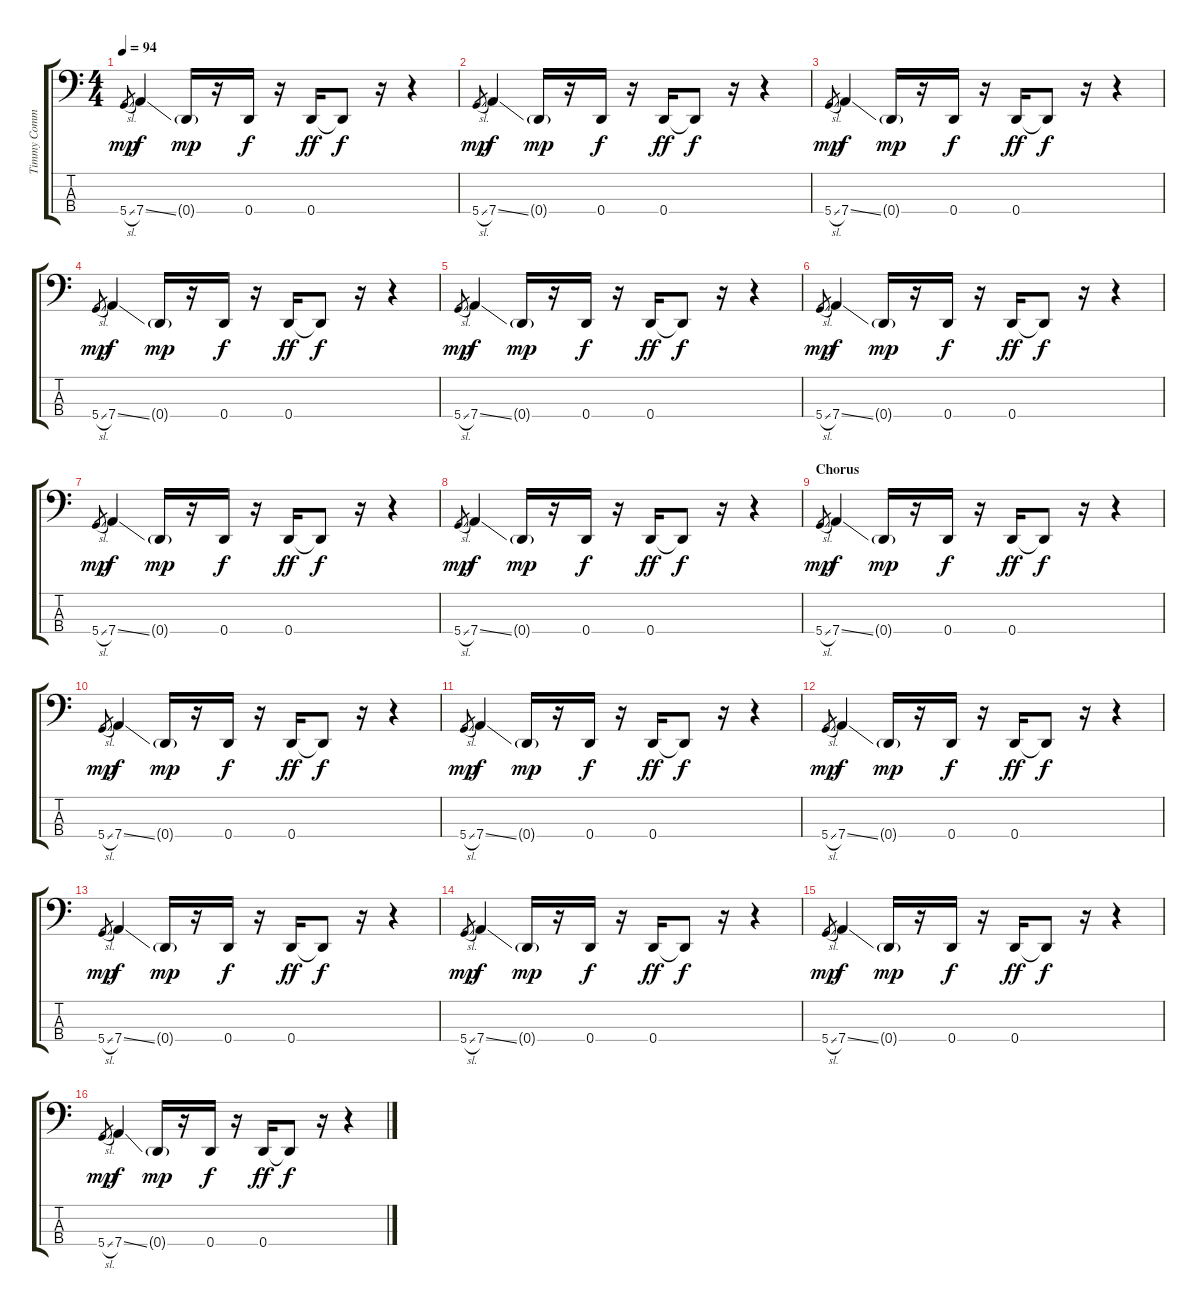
\track ("Timmy Commerford / Bass" "Timmy Comm") {instrument slapbass2}
\staff {score tabs}
\tuning (G2 D2 A1 D1) {hide}
\ts (4 4)
\tempo 94
\clef f4
\ks c
5.4{sl}.8{gr dy mp} 7.4{ss}.4{dy f} 0.4{g}.16{dy mp} r.16 0.4.16{dy f} r.16 0.4.16{dy ff} 0.4{t}.8{dy f} r.16 r.4 |
5.4{sl}.8{gr dy mp} 7.4{ss}.4{dy f} 0.4{g}.16{dy mp} r.16 0.4.16{dy f} r.16 0.4.16{dy ff} 0.4{t}.8{dy f} r.16 r.4 |
5.4{sl}.8{gr dy mp} 7.4{ss}.4{dy f} 0.4{g}.16{dy mp} r.16 0.4.16{dy f} r.16 0.4.16{dy ff} 0.4{t}.8{dy f} r.16 r.4 |
5.4{sl}.8{gr dy mp} 7.4{ss}.4{dy f} 0.4{g}.16{dy mp} r.16 0.4.16{dy f} r.16 0.4.16{dy ff} 0.4{t}.8{dy f} r.16 r.4 |
5.4{sl}.8{gr dy mp} 7.4{ss}.4{dy f} 0.4{g}.16{dy mp} r.16 0.4.16{dy f} r.16 0.4.16{dy ff} 0.4{t}.8{dy f} r.16 r.4 |
5.4{sl}.8{gr dy mp} 7.4{ss}.4{dy f} 0.4{g}.16{dy mp} r.16 0.4.16{dy f} r.16 0.4.16{dy ff} 0.4{t}.8{dy f} r.16 r.4 |
5.4{sl}.8{gr dy mp} 7.4{ss}.4{dy f} 0.4{g}.16{dy mp} r.16 0.4.16{dy f} r.16 0.4.16{dy ff} 0.4{t}.8{dy f} r.16 r.4 |
5.4{sl}.8{gr dy mp} 7.4{ss}.4{dy f} 0.4{g}.16{dy mp} r.16 0.4.16{dy f} r.16 0.4.16{dy ff} 0.4{t}.8{dy f} r.16 r.4 |
\section ("" "Chorus")
5.4{sl}.8{gr dy mp} 7.4{ss}.4{dy f} 0.4{g}.16{dy mp} r.16 0.4.16{dy f} r.16 0.4.16{dy ff} 0.4{t}.8{dy f} r.16 r.4 |
5.4{sl}.8{gr dy mp} 7.4{ss}.4{dy f} 0.4{g}.16{dy mp} r.16 0.4.16{dy f} r.16 0.4.16{dy ff} 0.4{t}.8{dy f} r.16 r.4 |
5.4{sl}.8{gr dy mp} 7.4{ss}.4{dy f} 0.4{g}.16{dy mp} r.16 0.4.16{dy f} r.16 0.4.16{dy ff} 0.4{t}.8{dy f} r.16 r.4 |
5.4{sl}.8{gr dy mp} 7.4{ss}.4{dy f} 0.4{g}.16{dy mp} r.16 0.4.16{dy f} r.16 0.4.16{dy ff} 0.4{t}.8{dy f} r.16 r.4 |
5.4{sl}.8{gr dy mp} 7.4{ss}.4{dy f} 0.4{g}.16{dy mp} r.16 0.4.16{dy f} r.16 0.4.16{dy ff} 0.4{t}.8{dy f} r.16 r.4 |
5.4{sl}.8{gr dy mp} 7.4{ss}.4{dy f} 0.4{g}.16{dy mp} r.16 0.4.16{dy f} r.16 0.4.16{dy ff} 0.4{t}.8{dy f} r.16 r.4 |
5.4{sl}.8{gr dy mp} 7.4{ss}.4{dy f} 0.4{g}.16{dy mp} r.16 0.4.16{dy f} r.16 0.4.16{dy ff} 0.4{t}.8{dy f} r.16 r.4 |
5.4{sl}.8{gr dy mp} 7.4{ss}.4{dy f} 0.4{g}.16{dy mp} r.16 0.4.16{dy f} r.16 0.4.16{dy ff} 0.4{t}.8{dy f} r.16 r.4
